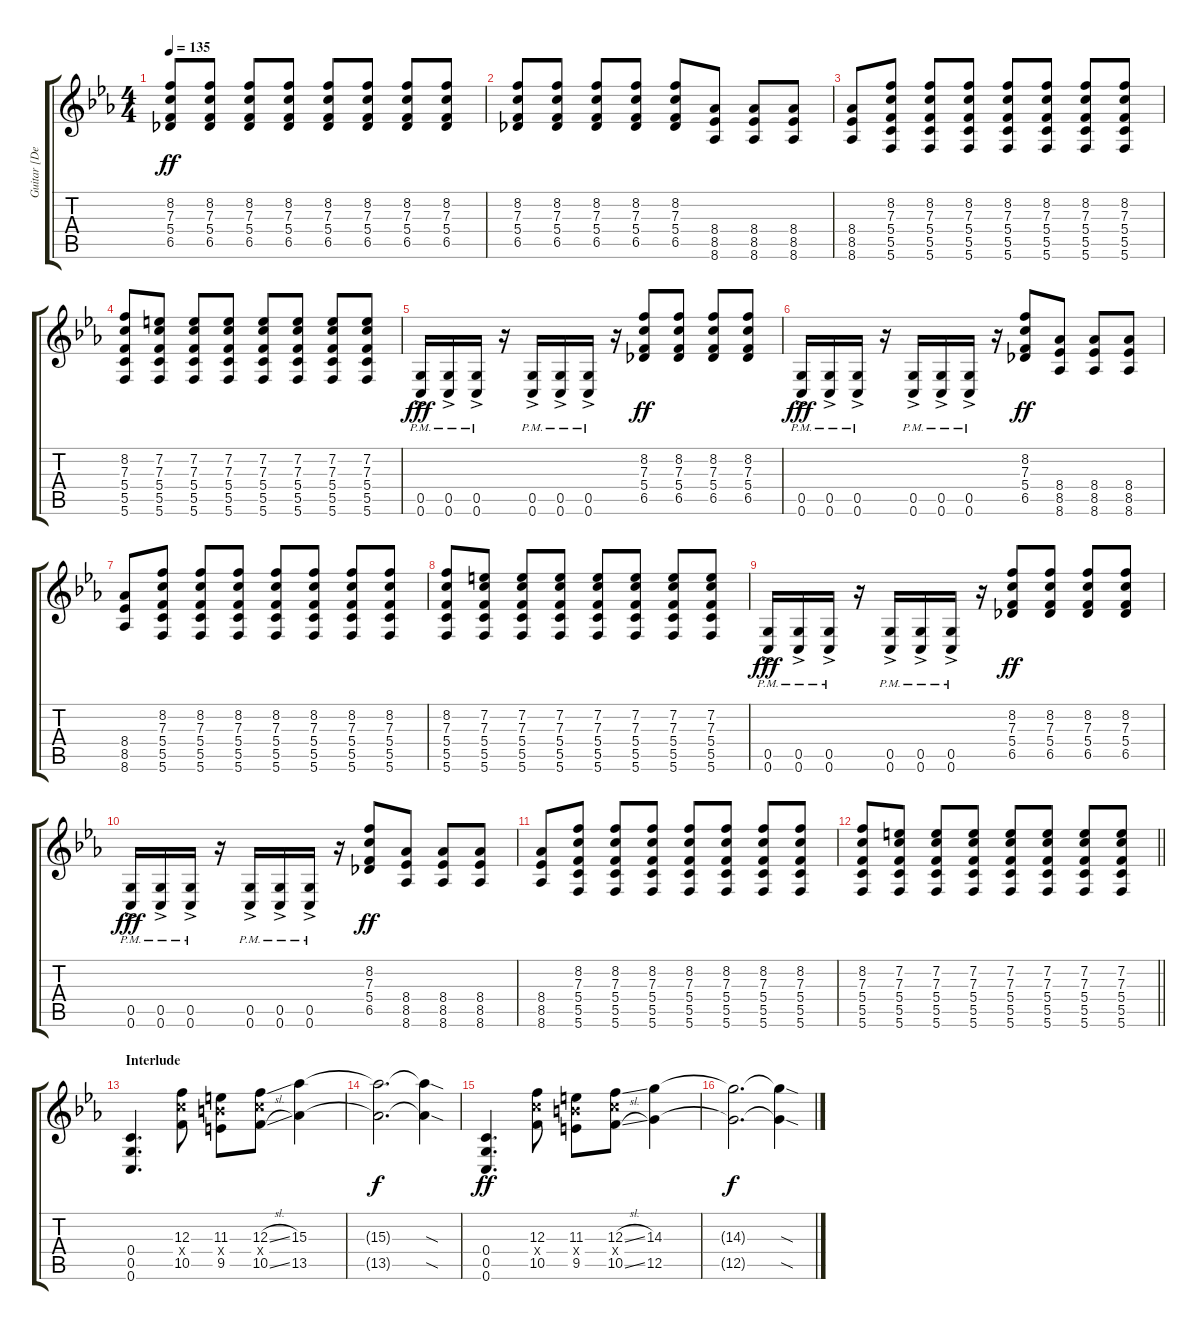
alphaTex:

\track ("Guitar [Derek Miller]" "Guitar [De") {instrument distortionguitar}
\staff {score tabs}
\tuning (D4 A3 F3 C3 G2 C2) {hide}
\ts (4 4)
\tempo 135
\clef g2
\ks cminor
(8.2 7.3 5.4 6.5).8{dy ff} (8.2 7.3 5.4 6.5).8 (8.2 7.3 5.4 6.5).8 (8.2 7.3 5.4 6.5).8 (8.2 7.3 5.4 6.5).8 (8.2 7.3 5.4 6.5).8 (8.2 7.3 5.4 6.5).8 (8.2 7.3 5.4 6.5).8 |
(8.2 7.3 5.4 6.5).8 (8.2 7.3 5.4 6.5).8 (8.2 7.3 5.4 6.5).8 (8.2 7.3 5.4 6.5).8 (8.2 7.3 5.4 6.5).8 (8.4 8.5 8.6).8 (8.4 8.5 8.6).8 (8.4 8.5 8.6).8 |
(8.4 8.5 8.6).8 (8.2 7.3 5.4 5.5 5.6).8 (8.2 7.3 5.4 5.5 5.6).8 (8.2 7.3 5.4 5.5 5.6).8 (8.2 7.3 5.4 5.5 5.6).8 (8.2 7.3 5.4 5.5 5.6).8 (8.2 7.3 5.4 5.5 5.6).8 (8.2 7.3 5.4 5.5 5.6).8 |
(8.2 7.3 5.4 5.5 5.6).8 (7.2 7.3 5.4 5.5 5.6).8 (7.2 7.3 5.4 5.5 5.6).8 (7.2 7.3 5.4 5.5 5.6).8 (7.2 7.3 5.4 5.5 5.6).8 (7.2 7.3 5.4 5.5 5.6).8 (7.2 7.3 5.4 5.5 5.6).8 (7.2 7.3 5.4 5.5 5.6).8 |
(0.5{ac pm} 0.6{ac pm}).16{dy fff} (0.5{ac pm} 0.6{ac pm}).16 (0.5{ac pm} 0.6{ac pm}).16 r.16 (0.5{ac pm} 0.6{ac pm}).16 (0.5{ac pm} 0.6{ac pm}).16 (0.5{ac pm} 0.6{ac pm}).16 r.16 (8.2 7.3 5.4 6.5).8{dy ff} (8.2 7.3 5.4 6.5).8 (8.2 7.3 5.4 6.5).8 (8.2 7.3 5.4 6.5).8 |
(0.5{ac pm} 0.6{ac pm}).16{dy fff} (0.5{ac pm} 0.6{ac pm}).16 (0.5{ac pm} 0.6{ac pm}).16 r.16 (0.5{ac pm} 0.6{ac pm}).16 (0.5{ac pm} 0.6{ac pm}).16 (0.5{ac pm} 0.6{ac pm}).16 r.16 (8.2 7.3 5.4 6.5).8{dy ff} (8.4 8.5 8.6).8 (8.4 8.5 8.6).8 (8.4 8.5 8.6).8 |
(8.4 8.5 8.6).8 (8.2 7.3 5.4 5.5 5.6).8 (8.2 7.3 5.4 5.5 5.6).8 (8.2 7.3 5.4 5.5 5.6).8 (8.2 7.3 5.4 5.5 5.6).8 (8.2 7.3 5.4 5.5 5.6).8 (8.2 7.3 5.4 5.5 5.6).8 (8.2 7.3 5.4 5.5 5.6).8 |
(8.2 7.3 5.4 5.5 5.6).8 (7.2 7.3 5.4 5.5 5.6).8 (7.2 7.3 5.4 5.5 5.6).8 (7.2 7.3 5.4 5.5 5.6).8 (7.2 7.3 5.4 5.5 5.6).8 (7.2 7.3 5.4 5.5 5.6).8 (7.2 7.3 5.4 5.5 5.6).8 (7.2 7.3 5.4 5.5 5.6).8 |
(0.5{ac pm} 0.6{ac pm}).16{dy fff} (0.5{ac pm} 0.6{ac pm}).16 (0.5{ac pm} 0.6{ac pm}).16 r.16 (0.5{ac pm} 0.6{ac pm}).16 (0.5{ac pm} 0.6{ac pm}).16 (0.5{ac pm} 0.6{ac pm}).16 r.16 (8.2 7.3 5.4 6.5).8{dy ff} (8.2 7.3 5.4 6.5).8 (8.2 7.3 5.4 6.5).8 (8.2 7.3 5.4 6.5).8 |
(0.5{ac pm} 0.6{ac pm}).16{dy fff} (0.5{ac pm} 0.6{ac pm}).16 (0.5{ac pm} 0.6{ac pm}).16 r.16 (0.5{ac pm} 0.6{ac pm}).16 (0.5{ac pm} 0.6{ac pm}).16 (0.5{ac pm} 0.6{ac pm}).16 r.16 (8.2 7.3 5.4 6.5).8{dy ff} (8.4 8.5 8.6).8 (8.4 8.5 8.6).8 (8.4 8.5 8.6).8 |
(8.4 8.5 8.6).8 (8.2 7.3 5.4 5.5 5.6).8 (8.2 7.3 5.4 5.5 5.6).8 (8.2 7.3 5.4 5.5 5.6).8 (8.2 7.3 5.4 5.5 5.6).8 (8.2 7.3 5.4 5.5 5.6).8 (8.2 7.3 5.4 5.5 5.6).8 (8.2 7.3 5.4 5.5 5.6).8 |
\barLineRight lightlight
(8.2 7.3 5.4 5.5 5.6).8 (7.2 7.3 5.4 5.5 5.6).8 (7.2 7.3 5.4 5.5 5.6).8 (7.2 7.3 5.4 5.5 5.6).8 (7.2 7.3 5.4 5.5 5.6).8 (7.2 7.3 5.4 5.5 5.6).8 (7.2 7.3 5.4 5.5 5.6).8 (7.2 7.3 5.4 5.5 5.6).8 |
\section ("" "Interlude")
(0.4 0.5 0.6).4{d} (12.3 12.4{x} 10.5).8 (11.3 11.4{x} 9.5).8 (12.3{sl} 12.4{x} 10.5{sl}).8 (15.3 13.5).4 |
(15.3{t} 13.5{t}).2{d dy f} (15.3{sod t} 13.5{sod t}).4 |
(0.4 0.5 0.6).4{d dy ff} (12.3 12.4{x} 10.5).8 (11.3 11.4{x} 9.5).8 (12.3{sl} 12.4{x} 10.5{sl}).8 (14.3 12.5).4 |
(14.3{t} 12.5{t}).2{d dy f} (14.3{sod t} 12.5{sod t}).4
